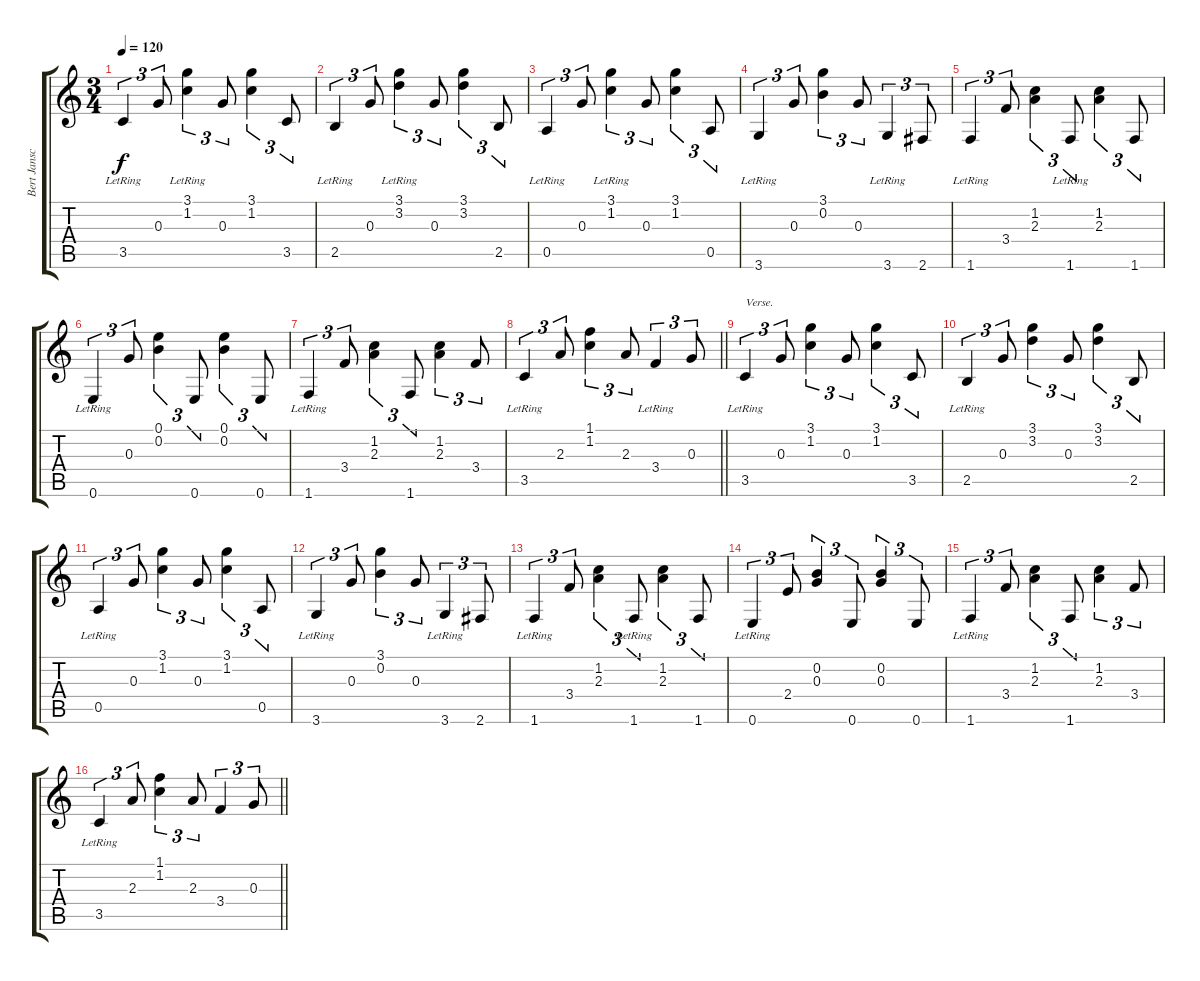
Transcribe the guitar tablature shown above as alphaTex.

\track ("Bert Jansch" "Bert Jansc") {instrument acousticguitarsteel}
\staff {score tabs}
\tuning (E4 B3 G3 D3 A2 E2) {hide}
\ts (3 4)
\tempo 120
\clef g2
\ks c
3.5{lr}.4{tu (3 2) dy f instrument acousticguitarsteel} 0.3.8{tu (3 2)} (3.1{lr} 1.2{lr}).4{tu (3 2)} 0.3.8{tu (3 2)} (3.1 1.2).4{tu (3 2)} 3.5.8{tu (3 2)} |
2.5{lr}.4{tu (3 2)} 0.3.8{tu (3 2)} (3.1{lr} 3.2{lr}).4{tu (3 2)} 0.3.8{tu (3 2)} (3.1 3.2).4{tu (3 2)} 2.5.8{tu (3 2)} |
0.5{lr}.4{tu (3 2)} 0.3.8{tu (3 2)} (3.1{lr} 1.2{lr}).4{tu (3 2)} 0.3.8{tu (3 2)} (3.1 1.2).4{tu (3 2)} 0.5.8{tu (3 2)} |
3.6{lr}.4{tu (3 2)} 0.3.8{tu (3 2)} (3.1 0.2).4{tu (3 2)} 0.3.8{tu (3 2)} 3.6{lr}.4{tu (3 2)} 2.6.8{tu (3 2)} |
1.6{lr}.4{tu (3 2)} 3.4.8{tu (3 2)} (1.2 2.3).4{tu (3 2)} 1.6{lr}.8{tu (3 2)} (1.2 2.3).4{tu (3 2)} 1.6.8{tu (3 2)} |
0.6{lr}.4{tu (3 2)} 0.3.8{tu (3 2)} (0.1 0.2).4{tu (3 2)} 0.6.8{tu (3 2)} (0.1 0.2).4{tu (3 2)} 0.6.8{tu (3 2)} |
1.6{lr}.4{tu (3 2)} 3.4.8{tu (3 2)} (1.2 2.3).4{tu (3 2)} 1.6.8{tu (3 2)} (1.2 2.3).4{tu (3 2)} 3.4.8{tu (3 2)} |
\barLineRight lightlight
3.5{lr}.4{tu (3 2)} 2.3.8{tu (3 2)} (1.1 1.2).4{tu (3 2)} 2.3.8{tu (3 2)} 3.4{lr}.4{tu (3 2)} 0.3.8{tu (3 2)} |
3.5{lr}.4{tu (3 2) txt "Verse."} 0.3.8{tu (3 2)} (3.1 1.2).4{tu (3 2)} 0.3.8{tu (3 2)} (3.1 1.2).4{tu (3 2)} 3.5.8{tu (3 2)} |
2.5{lr}.4{tu (3 2)} 0.3.8{tu (3 2)} (3.1 3.2).4{tu (3 2)} 0.3.8{tu (3 2)} (3.1 3.2).4{tu (3 2)} 2.5.8{tu (3 2)} |
0.5{lr}.4{tu (3 2)} 0.3.8{tu (3 2)} (3.1 1.2).4{tu (3 2)} 0.3.8{tu (3 2)} (3.1 1.2).4{tu (3 2)} 0.5.8{tu (3 2)} |
3.6{lr}.4{tu (3 2)} 0.3.8{tu (3 2)} (3.1 0.2).4{tu (3 2)} 0.3.8{tu (3 2)} 3.6{lr}.4{tu (3 2)} 2.6.8{tu (3 2)} |
1.6{lr}.4{tu (3 2)} 3.4.8{tu (3 2)} (1.2 2.3).4{tu (3 2)} 1.6{lr}.8{tu (3 2)} (1.2 2.3).4{tu (3 2)} 1.6.8{tu (3 2)} |
0.6{lr}.4{tu (3 2)} 2.4.8{tu (3 2)} (0.2 0.3).4{tu (3 2)} 0.6.8{tu (3 2)} (0.2 0.3).4{tu (3 2)} 0.6.8{tu (3 2)} |
1.6{lr}.4{tu (3 2)} 3.4.8{tu (3 2)} (1.2 2.3).4{tu (3 2)} 1.6.8{tu (3 2)} (1.2 2.3).4{tu (3 2)} 3.4.8{tu (3 2)} |
\barLineRight lightlight
3.5{lr}.4{tu (3 2)} 2.3.8{tu (3 2)} (1.1 1.2).4{tu (3 2)} 2.3.8{tu (3 2)} 3.4.4{tu (3 2)} 0.3.8{tu (3 2)}
